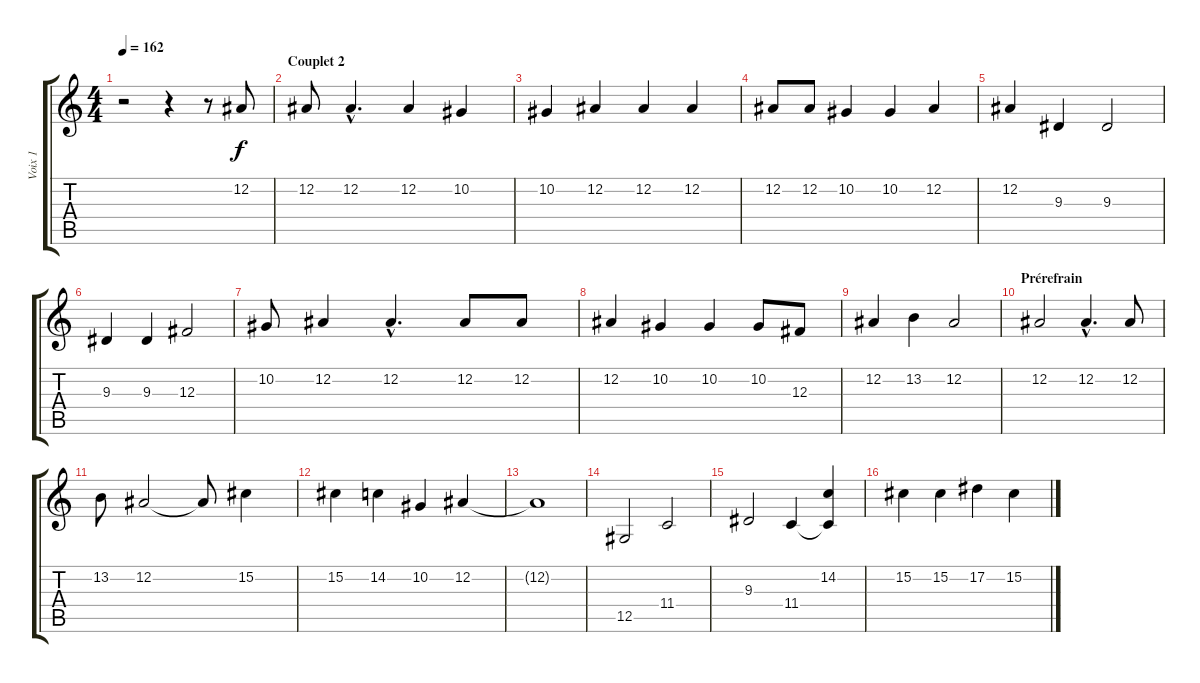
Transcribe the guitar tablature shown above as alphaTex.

\track ("Voix 1" "Voix 1") {instrument choiraahs}
\staff {score tabs}
\tuning (Eb4 Bb3 Gb3 Db3 Ab2 Eb2) {hide}
\ts (4 4)
\tempo 162
\clef g2
\ks c
r.2{dy f} r.4 r.8 12.2.8 |
\section ("" "Couplet 2")
12.2.8 12.2{hac}.4{d} 12.2.4 10.2.4 |
10.2.4 12.2.4 12.2.4 12.2.4 |
12.2.8 12.2.8 10.2.4 10.2.4 12.2.4 |
12.2.4 9.3.4 9.3.2 |
9.3.4 9.3.4 12.3.2 |
10.2.8 12.2.4 12.2{hac}.4{d} 12.2.8 12.2.8 |
12.2.4 10.2.4 10.2.4 10.2.8 12.3.8 |
12.2.4 13.2.4 12.2.2 |
\section ("" "Prérefrain")
12.2.2 12.2{hac}.4{d} 12.2.8 |
13.2.8 12.2.2 12.2{t}.8 15.2.4 |
15.2.4 14.2.4 10.2.4 12.2.4 |
12.2{t}.1 |
12.5.2 11.4.2 |
9.3.2 11.4.4 (14.2 11.4{t}).4 |
15.2.4 15.2.4 17.2.4 15.2.4
